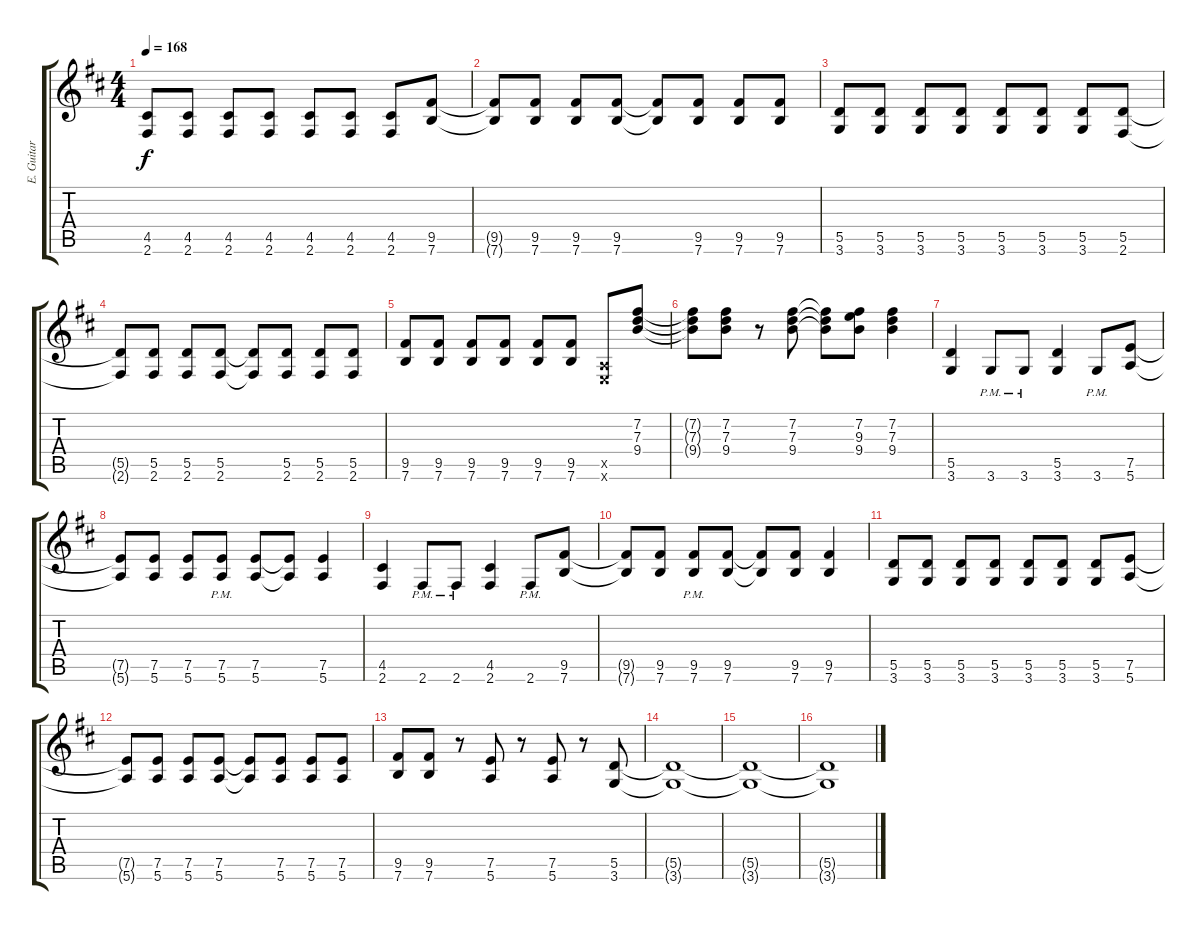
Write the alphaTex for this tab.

\track ("E. Guitar I (Tora)" "E. Guitar ") {instrument overdrivenguitar}
\staff {score tabs}
\tuning (E4 B3 G3 D3 A2 E2) {hide}
\ts (4 4)
\tempo 168
\clef g2
\ks d
(4.5 2.6).8{dy f} (4.5 2.6).8 (4.5 2.6).8 (4.5 2.6).8 (4.5 2.6).8 (4.5 2.6).8 (4.5 2.6).8 (9.5 7.6).8 |
(9.5{t} 7.6{t}).8 (9.5 7.6).8 (9.5 7.6).8 (9.5 7.6).8 (9.5{t} 7.6{t}).8 (9.5 7.6).8 (9.5 7.6).8 (9.5 7.6).8 |
(5.5 3.6).8 (5.5 3.6).8 (5.5 3.6).8 (5.5 3.6).8 (5.5 3.6).8 (5.5 3.6).8 (5.5 3.6).8 (5.5 2.6).8 |
(5.5{t} 2.6{t}).8 (5.5 2.6).8 (5.5 2.6).8 (5.5 2.6).8 (5.5{t} 2.6{t}).8 (5.5 2.6).8 (5.5 2.6).8 (5.5 2.6).8 |
(9.5 7.6).8 (9.5 7.6).8 (9.5 7.6).8 (9.5 7.6).8 (9.5 7.6).8 (9.5 7.6).8 (0.5{x} 0.6{x}).8 (7.2 7.3 9.4).8 |
(7.2{t} 7.3{t} 9.4{t}).8 (7.2 7.3 9.4).8 r.8 (7.2 7.3 9.4).8 (7.2{t} 7.3{t} 9.4{t}).8 (7.2 9.3 9.4).8 (7.2 7.3 9.4).4 |
(5.5 3.6).4 3.6{pm}.8 3.6{pm}.8 (5.5 3.6).4 3.6{pm}.8 (7.5 5.6).8 |
(7.5{t} 5.6{t}).8 (7.5 5.6).8 (7.5 5.6).8 (7.5{pm} 5.6{pm}).8 (7.5 5.6).8 (7.5{t} 5.6{t}).8 (7.5 5.6).4 |
(4.5 2.6).4 2.6{pm}.8 2.6{pm}.8 (4.5 2.6).4 2.6{pm}.8 (9.5 7.6).8 |
(9.5{t} 7.6{t}).8 (9.5 7.6).8 (9.5{pm} 7.6{pm}).8 (9.5 7.6).8 (9.5{t} 7.6{t}).8 (9.5 7.6).8 (9.5 7.6).4 |
(5.5 3.6).8 (5.5 3.6).8 (5.5 3.6).8 (5.5 3.6).8 (5.5 3.6).8 (5.5 3.6).8 (5.5 3.6).8 (7.5 5.6).8 |
(7.5{t} 5.6{t}).8 (7.5 5.6).8 (7.5 5.6).8 (7.5 5.6).8 (7.5{t} 5.6{t}).8 (7.5 5.6).8 (7.5 5.6).8 (7.5 5.6).8 |
(9.5 7.6).8 (9.5 7.6).8 r.8 (7.5 5.6).8 r.8 (7.5 5.6).8 r.8 (5.5 3.6).8 |
(5.5{t} 3.6{t}).1 |
(5.5{t} 3.6{t}).1 |
(5.5{t} 3.6{t}).1
